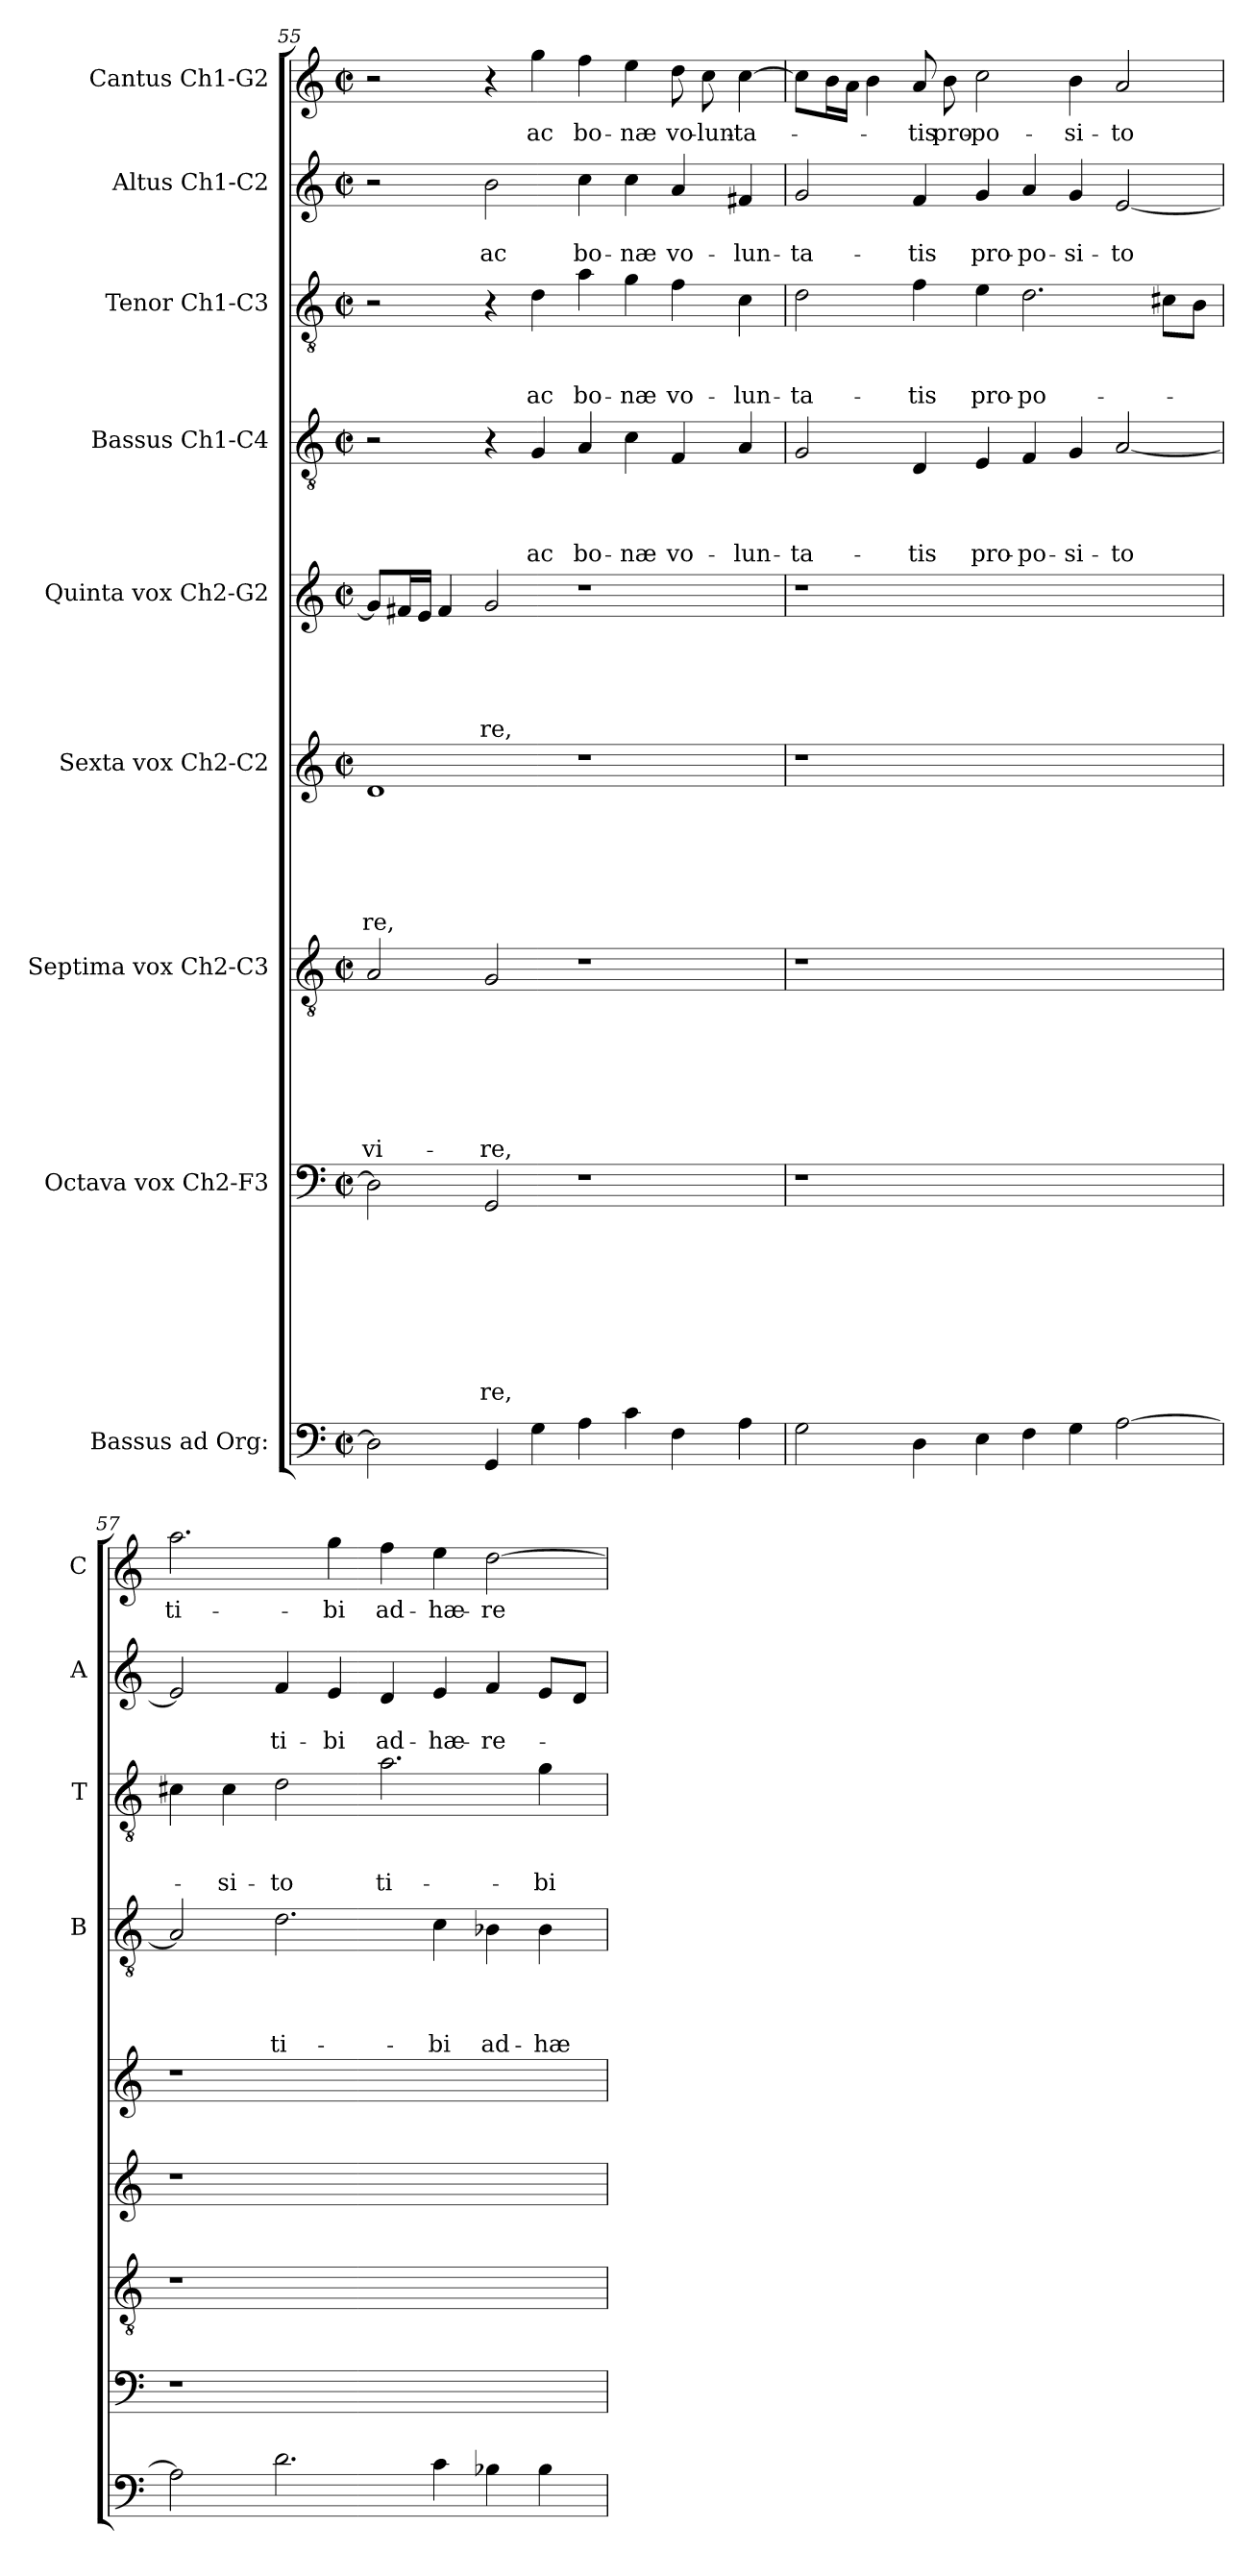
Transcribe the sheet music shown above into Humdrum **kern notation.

**kern	**kern	**text	**text	**text	**text	**text	**text	**text	**text	**kern	**text	**text	**text	**text	**text	**text	**text	**kern	**text	**text	**text	**text	**text	**text	**kern	**text	**text	**text	**text	**text	**kern	**text	**text	**text	**text	**kern	**text	**text	**text	**kern	**text	**text	**kern	**text
*part9	*part8	*part8	*part8	*part8	*part8	*part8	*part8	*part8	*part8	*part7	*part7	*part7	*part7	*part7	*part7	*part7	*part7	*part6	*part6	*part6	*part6	*part6	*part6	*part6	*part5	*part5	*part5	*part5	*part5	*part5	*part4	*part4	*part4	*part4	*part4	*part3	*part3	*part3	*part3	*part2	*part2	*part2	*part1	*part1
*staff9	*staff8	*staff8	*staff8	*staff8	*staff8	*staff8	*staff8	*staff8	*staff8	*staff7	*staff7	*staff7	*staff7	*staff7	*staff7	*staff7	*staff7	*staff6	*staff6	*staff6	*staff6	*staff6	*staff6	*staff6	*staff5	*staff5	*staff5	*staff5	*staff5	*staff5	*staff4	*staff4	*staff4	*staff4	*staff4	*staff3	*staff3	*staff3	*staff3	*staff2	*staff2	*staff2	*staff1	*staff1
*I"Bassus ad Org:	*I"Octava vox Ch2-F3	*	*	*	*	*	*	*	*	*I"Septima vox Ch2-C3	*	*	*	*	*	*	*	*I"Sexta vox Ch2-C2	*	*	*	*	*	*	*I"Quinta vox Ch2-G2	*	*	*	*	*	*I"Bassus Ch1-C4	*	*	*	*	*I"Tenor Ch1-C3	*	*	*	*I"Altus Ch1-C2	*	*	*I"Cantus Ch1-G2	*
*	*	*	*	*	*	*	*	*	*	*	*	*	*	*	*	*	*	*	*	*	*	*	*	*	*	*	*	*	*	*	*I'B	*	*	*	*	*I'T	*	*	*	*I'A	*	*	*I'C	*
!!LO:PB:g=z
*clefF4	*clefF4	*	*	*	*	*	*	*	*	*clefGv2	*	*	*	*	*	*	*	*clefG2	*	*	*	*	*	*	*clefG2	*	*	*	*	*	*clefGv2	*	*	*	*	*clefGv2	*	*	*	*clefG2	*	*	*clefG2	*
*k[]	*k[]	*	*	*	*	*	*	*	*	*k[]	*	*	*	*	*	*	*	*k[]	*	*	*	*	*	*	*k[]	*	*	*	*	*	*k[]	*	*	*	*	*k[]	*	*	*	*k[]	*	*	*k[]	*
*C:	*C:	*	*	*	*	*	*	*	*	*C:	*	*	*	*	*	*	*	*C:	*	*	*	*	*	*	*C:	*	*	*	*	*	*C:	*	*	*	*	*C:	*	*	*	*C:	*	*	*C:	*
*M2/2	*M2/2	*	*	*	*	*	*	*	*	*M2/2	*	*	*	*	*	*	*	*M2/2	*	*	*	*	*	*	*M2/2	*	*	*	*	*	*M2/2	*	*	*	*	*M2/2	*	*	*	*M2/2	*	*	*M2/2	*
*met(c|)	*met(c|)	*	*	*	*	*	*	*	*	*met(c|)	*	*	*	*	*	*	*	*met(c|)	*	*	*	*	*	*	*met(c|)	*	*	*	*	*	*met(c|)	*	*	*	*	*met(c|)	*	*	*	*met(c|)	*	*	*met(c|)	*
=55	=55	=55	=55	=55	=55	=55	=55	=55	=55	=55	=55	=55	=55	=55	=55	=55	=55	=55	=55	=55	=55	=55	=55	=55	=55	=55	=55	=55	=55	=55	=55	=55	=55	=55	=55	=55	=55	=55	=55	=55	=55	=55	=55	=55
!	!	!	!	!	!	!	!	!	!	!	!	!	!	!	!	!	!LO:LY:b	!	!	!	!	!	!	!LO:LY:b	!	!	!	!	!	!	!	!	!	!	!	!	!	!	!	!	!	!	!	!
2D\]	2D\]	.	.	.	.	.	.	.	.	2A/	.	.	.	.	.	.	-vi-	1d	.	.	.	.	.	-re,	8g/L]	.	.	.	.	.	2r	.	.	.	.	2r	.	.	.	2r	.	.	2r	.
.	.	.	.	.	.	.	.	.	.	.	.	.	.	.	.	.	.	.	.	.	.	.	.	.	16f#X/L	.	.	.	.	.	.	.	.	.	.	.	.	.	.	.	.	.	.	.
.	.	.	.	.	.	.	.	.	.	.	.	.	.	.	.	.	.	.	.	.	.	.	.	.	16e/JJ	.	.	.	.	.	.	.	.	.	.	.	.	.	.	.	.	.	.	.
.	.	.	.	.	.	.	.	.	.	.	.	.	.	.	.	.	.	.	.	.	.	.	.	.	4f#/	.	.	.	.	.	.	.	.	.	.	.	.	.	.	.	.	.	.	.
!	!	!	!	!	!	!	!	!	!LO:LY:b	!	!	!	!	!	!	!	!LO:LY:b	!	!	!	!	!	!	!	!	!	!	!	!	!LO:LY:b	!	!	!	!	!	!	!	!	!	!	!	!LO:LY:b	!	!
4GG/	2GG/	.	.	.	.	.	.	.	-re,	2G/	.	.	.	.	.	.	-re,	.	.	.	.	.	.	.	2g/	.	.	.	.	-re,	4r	.	.	.	.	4r	.	.	.	2b\	.	ac	4r	.
!	!	!	!	!	!	!	!	!	!	!	!	!	!	!	!	!	!	!	!	!	!	!	!	!	!	!	!	!	!	!	!	!	!	!	!LO:LY:b	!	!	!	!LO:LY:b	!	!	!	!	!LO:LY:b
4G\	.	.	.	.	.	.	.	.	.	.	.	.	.	.	.	.	.	.	.	.	.	.	.	.	.	.	.	.	.	.	4G/	.	.	.	ac	4d\	.	.	ac	.	.	.	4gg\	ac
!	!	!	!	!	!	!	!	!	!	!	!	!	!	!	!	!	!	!	!	!	!	!	!	!	!	!	!	!	!	!	!	!	!	!	!LO:LY:b	!	!	!	!LO:LY:b	!	!	!LO:LY:b	!	!LO:LY:b
4A\	1r	.	.	.	.	.	.	.	.	1r	.	.	.	.	.	.	.	1r	.	.	.	.	.	.	1r	.	.	.	.	.	4A/	.	.	.	bo-	4a\	.	.	bo-	4cc\	.	bo-	4ff\	bo-
!	!	!	!	!	!	!	!	!	!	!	!	!	!	!	!	!	!	!	!	!	!	!	!	!	!	!	!	!	!	!	!	!	!	!	!LO:LY:b	!	!	!	!LO:LY:b	!	!	!LO:LY:b	!	!LO:LY:b
4c\	.	.	.	.	.	.	.	.	.	.	.	.	.	.	.	.	.	.	.	.	.	.	.	.	.	.	.	.	.	.	4c\	.	.	.	-næ	4g\	.	.	-næ	4cc\	.	-næ	4ee\	-næ
!	!	!	!	!	!	!	!	!	!	!	!	!	!	!	!	!	!	!	!	!	!	!	!	!	!	!	!	!	!	!	!	!	!	!	!LO:LY:b	!	!	!	!LO:LY:b	!	!	!LO:LY:b	!	!LO:LY:b
4F\	.	.	.	.	.	.	.	.	.	.	.	.	.	.	.	.	.	.	.	.	.	.	.	.	.	.	.	.	.	.	4F/	.	.	.	vo-	4f\	.	.	vo-	4a/	.	vo-	8dd\	vo-
!	!	!	!	!	!	!	!	!	!	!	!	!	!	!	!	!	!	!	!	!	!	!	!	!	!	!	!	!	!	!	!	!	!	!	!	!	!	!	!	!	!	!	!	!LO:LY:b
.	.	.	.	.	.	.	.	.	.	.	.	.	.	.	.	.	.	.	.	.	.	.	.	.	.	.	.	.	.	.	.	.	.	.	.	.	.	.	.	.	.	.	8cc\	-lun-
!	!	!	!	!	!	!	!	!	!	!	!	!	!	!	!	!	!	!	!	!	!	!	!	!	!	!	!	!	!	!	!	!	!	!	!LO:LY:b	!	!	!	!LO:LY:b	!	!	!LO:LY:b	!	!LO:LY:b
4A\	.	.	.	.	.	.	.	.	.	.	.	.	.	.	.	.	.	.	.	.	.	.	.	.	.	.	.	.	.	.	4A/	.	.	.	-lun-	4c\	.	.	-lun-	4f#X/	.	-lun-	[4cc\	-ta-
=56	=56	=56	=56	=56	=56	=56	=56	=56	=56	=56	=56	=56	=56	=56	=56	=56	=56	=56	=56	=56	=56	=56	=56	=56	=56	=56	=56	=56	=56	=56	=56	=56	=56	=56	=56	=56	=56	=56	=56	=56	=56	=56	=56	=56
!	!	!	!	!	!	!	!	!	!	!	!	!	!	!	!	!	!	!	!	!	!	!	!	!	!	!	!	!	!	!	!	!	!	!	!LO:LY:b	!	!	!	!LO:LY:b	!	!	!LO:LY:b	!	!
2G\	1r	.	.	.	.	.	.	.	.	1r	.	.	.	.	.	.	.	1r	.	.	.	.	.	.	1r	.	.	.	.	.	2G/	.	.	.	-ta-	2d\	.	.	-ta-	2g/	.	-ta-	8cc\L]	.
.	.	.	.	.	.	.	.	.	.	.	.	.	.	.	.	.	.	.	.	.	.	.	.	.	.	.	.	.	.	.	.	.	.	.	.	.	.	.	.	.	.	.	16b\L	.
.	.	.	.	.	.	.	.	.	.	.	.	.	.	.	.	.	.	.	.	.	.	.	.	.	.	.	.	.	.	.	.	.	.	.	.	.	.	.	.	.	.	.	16a\JJ	.
.	.	.	.	.	.	.	.	.	.	.	.	.	.	.	.	.	.	.	.	.	.	.	.	.	.	.	.	.	.	.	.	.	.	.	.	.	.	.	.	.	.	.	4b\	.
!	!	!	!	!	!	!	!	!	!	!	!	!	!	!	!	!	!	!	!	!	!	!	!	!	!	!	!	!	!	!	!	!	!	!	!LO:LY:b	!	!	!	!LO:LY:b	!	!	!LO:LY:b	!	!LO:LY:b
4D\	.	.	.	.	.	.	.	.	.	.	.	.	.	.	.	.	.	.	.	.	.	.	.	.	.	.	.	.	.	.	4D/	.	.	.	-tis	4f\	.	.	-tis	4f/	.	-tis	8a/	-tis
!	!	!	!	!	!	!	!	!	!	!	!	!	!	!	!	!	!	!	!	!	!	!	!	!	!	!	!	!	!	!	!	!	!	!	!	!	!	!	!	!	!	!	!	!LO:LY:b
.	.	.	.	.	.	.	.	.	.	.	.	.	.	.	.	.	.	.	.	.	.	.	.	.	.	.	.	.	.	.	.	.	.	.	.	.	.	.	.	.	.	.	8b\	pro-
!	!	!	!	!	!	!	!	!	!	!	!	!	!	!	!	!	!	!	!	!	!	!	!	!	!	!	!	!	!	!	!	!	!	!	!LO:LY:b	!	!	!	!LO:LY:b	!	!	!LO:LY:b	!	!LO:LY:b
4E\	.	.	.	.	.	.	.	.	.	.	.	.	.	.	.	.	.	.	.	.	.	.	.	.	.	.	.	.	.	.	4E/	.	.	.	pro-	4e\	.	.	pro-	4g/	.	pro-	2cc\	-po-
!	!	!	!	!	!	!	!	!	!	!	!	!	!	!	!	!	!	!	!	!	!	!	!	!	!	!	!	!	!	!	!	!	!	!	!LO:LY:b	!	!	!	!LO:LY:b	!	!	!LO:LY:b	!	!
4F\	1ryy	.	.	.	.	.	.	.	.	1ryy	.	.	.	.	.	.	.	1ryy	.	.	.	.	.	.	1ryy	.	.	.	.	.	4F/	.	.	.	-po-	2.d\	.	.	-po-	4a/	.	-po-	.	.
!	!	!	!	!	!	!	!	!	!	!	!	!	!	!	!	!	!	!	!	!	!	!	!	!	!	!	!	!	!	!	!	!	!	!	!LO:LY:b	!	!	!	!	!	!	!LO:LY:b	!	!LO:LY:b
4G\	.	.	.	.	.	.	.	.	.	.	.	.	.	.	.	.	.	.	.	.	.	.	.	.	.	.	.	.	.	.	4G/	.	.	.	-si-	.	.	.	.	4g/	.	-si-	4b\	-si-
!	!	!	!	!	!	!	!	!	!	!	!	!	!	!	!	!	!	!	!	!	!	!	!	!	!	!	!	!	!	!	!	!	!	!	!LO:LY:b	!	!	!	!	!	!	!LO:LY:b	!	!LO:LY:b
[2A\	.	.	.	.	.	.	.	.	.	.	.	.	.	.	.	.	.	.	.	.	.	.	.	.	.	.	.	.	.	.	[2A/	.	.	.	-to	.	.	.	.	[2e/	.	-to	2a/	-to
.	.	.	.	.	.	.	.	.	.	.	.	.	.	.	.	.	.	.	.	.	.	.	.	.	.	.	.	.	.	.	.	.	.	.	.	8c#X\L	.	.	.	.	.	.	.	.
.	.	.	.	.	.	.	.	.	.	.	.	.	.	.	.	.	.	.	.	.	.	.	.	.	.	.	.	.	.	.	.	.	.	.	.	8B\J	.	.	.	.	.	.	.	.
=57	=57	=57	=57	=57	=57	=57	=57	=57	=57	=57	=57	=57	=57	=57	=57	=57	=57	=57	=57	=57	=57	=57	=57	=57	=57	=57	=57	=57	=57	=57	=57	=57	=57	=57	=57	=57	=57	=57	=57	=57	=57	=57	=57	=57
!	!	!	!	!	!	!	!	!	!	!	!	!	!	!	!	!	!	!	!	!	!	!	!	!	!	!	!	!	!	!	!	!	!	!	!	!	!	!	!	!	!	!	!	!LO:LY:b
2A\]	1r	.	.	.	.	.	.	.	.	1r	.	.	.	.	.	.	.	1r	.	.	.	.	.	.	1r	.	.	.	.	.	2A/]	.	.	.	.	4c#X\	.	.	.	2e/]	.	.	2.aa\	ti-
!	!	!	!	!	!	!	!	!	!	!	!	!	!	!	!	!	!	!	!	!	!	!	!	!	!	!	!	!	!	!	!	!	!	!	!	!	!	!	!LO:LY:b	!	!	!	!	!
.	.	.	.	.	.	.	.	.	.	.	.	.	.	.	.	.	.	.	.	.	.	.	.	.	.	.	.	.	.	.	.	.	.	.	.	4c#\	.	.	-si-	.	.	.	.	.
!	!	!	!	!	!	!	!	!	!	!	!	!	!	!	!	!	!	!	!	!	!	!	!	!	!	!	!	!	!	!	!	!	!	!	!LO:LY:b	!	!	!	!LO:LY:b	!	!	!LO:LY:b	!	!
2.d\	.	.	.	.	.	.	.	.	.	.	.	.	.	.	.	.	.	.	.	.	.	.	.	.	.	.	.	.	.	.	2.d\	.	.	.	ti-	2d\	.	.	-to	4f/	.	ti-	.	.
!	!	!	!	!	!	!	!	!	!	!	!	!	!	!	!	!	!	!	!	!	!	!	!	!	!	!	!	!	!	!	!	!	!	!	!	!	!	!	!	!	!	!LO:LY:b	!	!LO:LY:b
.	.	.	.	.	.	.	.	.	.	.	.	.	.	.	.	.	.	.	.	.	.	.	.	.	.	.	.	.	.	.	.	.	.	.	.	.	.	.	.	4e/	.	-bi	4gg\	-bi
!	!	!	!	!	!	!	!	!	!	!	!	!	!	!	!	!	!	!	!	!	!	!	!	!	!	!	!	!	!	!	!	!	!	!	!	!	!	!	!LO:LY:b	!	!	!LO:LY:b	!	!LO:LY:b
.	1ryy	.	.	.	.	.	.	.	.	1ryy	.	.	.	.	.	.	.	1ryy	.	.	.	.	.	.	1ryy	.	.	.	.	.	.	.	.	.	.	2.a\	.	.	ti-	4d/	.	ad-	4ff\	ad-
!	!	!	!	!	!	!	!	!	!	!	!	!	!	!	!	!	!	!	!	!	!	!	!	!	!	!	!	!	!	!	!	!	!	!	!LO:LY:b	!	!	!	!	!	!	!LO:LY:b	!	!LO:LY:b
4c\	.	.	.	.	.	.	.	.	.	.	.	.	.	.	.	.	.	.	.	.	.	.	.	.	.	.	.	.	.	.	4c\	.	.	.	-bi	.	.	.	.	4e/	.	-hæ-	4ee\	-hæ-
!	!	!	!	!	!	!	!	!	!	!	!	!	!	!	!	!	!	!	!	!	!	!	!	!	!	!	!	!	!	!	!	!	!	!	!LO:LY:b	!	!	!	!	!	!	!LO:LY:b	!	!LO:LY:b
4B-X\	.	.	.	.	.	.	.	.	.	.	.	.	.	.	.	.	.	.	.	.	.	.	.	.	.	.	.	.	.	.	4B-X\	.	.	.	ad-	.	.	.	.	4f/	.	-re-	[2dd\	-re-
!	!	!	!	!	!	!	!	!	!	!	!	!	!	!	!	!	!	!	!	!	!	!	!	!	!	!	!	!	!	!	!	!	!	!	!LO:LY:b	!	!	!	!LO:LY:b	!	!	!	!	!
4B-\	.	.	.	.	.	.	.	.	.	.	.	.	.	.	.	.	.	.	.	.	.	.	.	.	.	.	.	.	.	.	4B-\	.	.	.	-hæ-	4g\	.	.	-bi	8e/L	.	.	.	.
.	.	.	.	.	.	.	.	.	.	.	.	.	.	.	.	.	.	.	.	.	.	.	.	.	.	.	.	.	.	.	.	.	.	.	.	.	.	.	.	8d/J	.	.	.	.
=	=	=	=	=	=	=	=	=	=	=	=	=	=	=	=	=	=	=	=	=	=	=	=	=	=	=	=	=	=	=	=	=	=	=	=	=	=	=	=	=	=	=	=	=
*-	*-	*-	*-	*-	*-	*-	*-	*-	*-	*-	*-	*-	*-	*-	*-	*-	*-	*-	*-	*-	*-	*-	*-	*-	*-	*-	*-	*-	*-	*-	*-	*-	*-	*-	*-	*-	*-	*-	*-	*-	*-	*-	*-	*-
